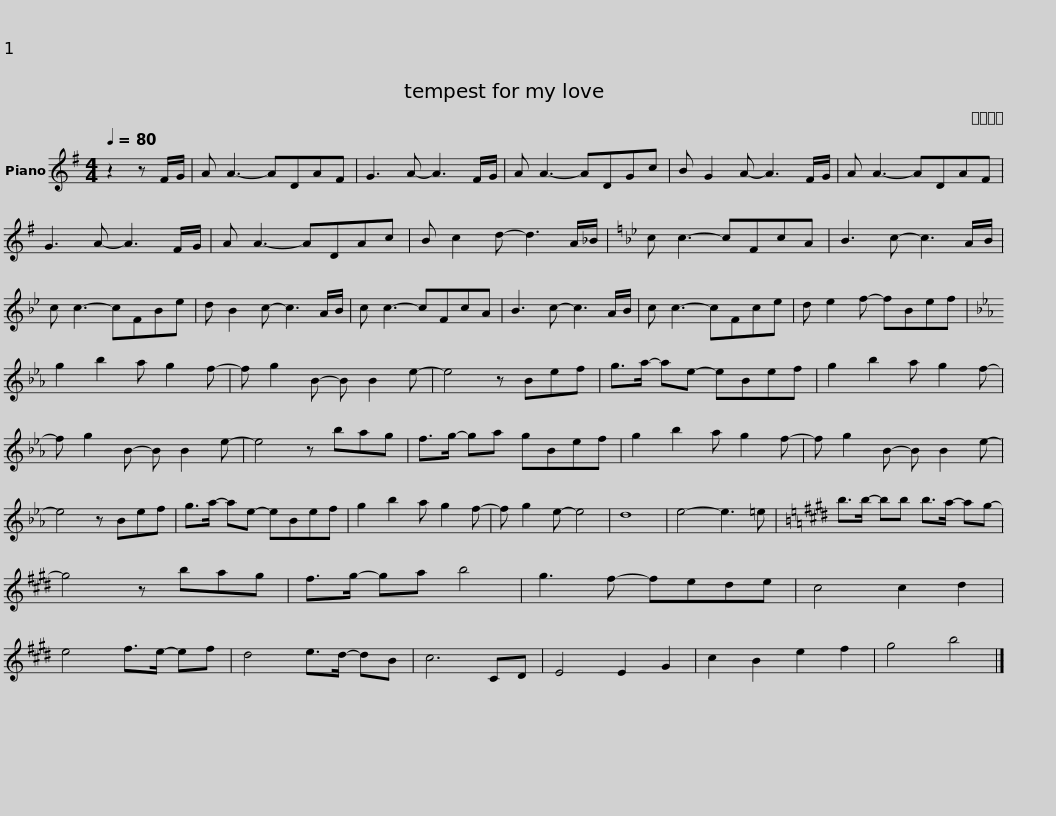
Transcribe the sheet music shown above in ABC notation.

X:1
L:1/8
Q:1/4=80
M:4/4
I:linebreak $
K:G
V:1 treble
V:1
 z2 z F/G/ | A A3- ADAF | G3 A- A3 F/G/ | A A3- ADGc | B G2 A- A3 F/G/ | %5
 A A3- ADAF |$ G3 A- A3 F/G/ | A A3- ADAc | B c2 d- d3 A/_B/ |[K:Bb] c c3- cFcA | %10
 B3 c- c3 A/B/ | c c3- cFBe |$ d B2 c- c3 A/B/ | c c3- cFcA | B3 c- c3 A/B/ | %15
 c c3- cFce | d e2 f- fBef |[K:Eb] g2 b2 a g2 f- |$ f g2 B- B B2 e- | e4 z Bef | %20
 g>a- ae- eBef | g2 b2 a g2 f- | f g2 B- B B2 e- | e4 z bag |$ f>g- ga gBef | %25
 g2 b2 a g2 f- | f g2 B- B B2 e- | e4 z Bef | g>a- ae- eBef | g2 b2 a g2 f- |$ %30
 f g2 e- e4 | d8 | e4- e3 =e |[K:E] b>b- bb b>a- ag- | g4 z bag | %35
 f>g- ga b4 | g3 f- fede |$ c4 c2 d2 | e4 f>e- ef | d4 e>d- dB | %40
 c6 CD | E4 E2 G2 | c2 B2 e2 f2 | g4 b4 |] %44
